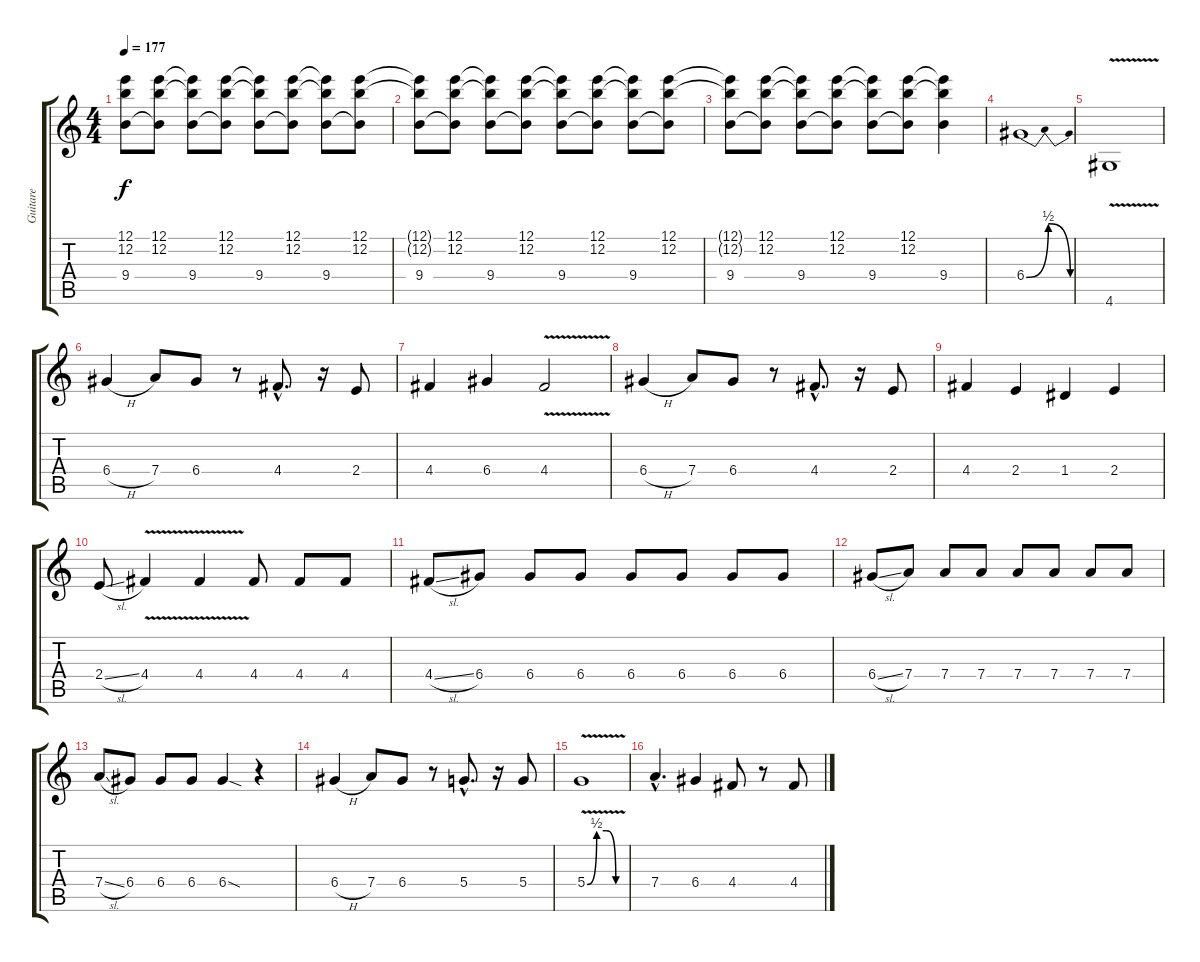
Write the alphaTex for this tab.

\track ("Guitare" "Guitare") {instrument overdrivenguitar}
\staff {score tabs}
\tuning (E4 B3 G3 D3 A2 E2) {hide}
\ts (4 4)
\tempo 177
\clef g2
\ks c
(12.1{t} 12.2{t} 9.4).8{dy f} (12.1 12.2 9.4{t}).8 (12.1{t} 12.2{t} 9.4).8 (12.1 12.2 9.4{t}).8 (12.1{t} 12.2{t} 9.4).8 (12.1 12.2 9.4{t}).8 (12.1{t} 12.2{t} 9.4).8 (12.1 12.2 9.4{t}).8 |
(12.1{t} 12.2{t} 9.4).8 (12.1 12.2 9.4{t}).8 (12.1{t} 12.2{t} 9.4).8 (12.1 12.2 9.4{t}).8 (12.1{t} 12.2{t} 9.4).8 (12.1 12.2 9.4{t}).8 (12.1{t} 12.2{t} 9.4).8 (12.1 12.2 9.4{t}).8 |
(12.1{t} 12.2{t} 9.4).8 (12.1 12.2 9.4{t}).8 (12.1{t} 12.2{t} 9.4).8 (12.1 12.2 9.4{t}).8 (12.1{t} 12.2{t} 9.4).8 (12.1 12.2 9.4{t}).8 (12.1{t} 12.2{t} 9.4).4 |
6.4{be (bendrelease 0 0 30 2 50 2 60 0)}.1 |
4.6{v}.1 |
6.4{h}.4 7.4.8 6.4.8 r.8 4.4{hac}.8{d} r.16 2.4.8 |
4.4.4 6.4.4 4.4{v}.2 |
6.4{h}.4 7.4.8 6.4.8 r.8 4.4{hac}.8{d} r.16 2.4.8 |
4.4.4 2.4.4 1.4.4 2.4.4 |
2.4{sl}.8 4.4{v}.4 4.4{v}.4 4.4.8 4.4.8 4.4.8 |
4.4{sl}.8 6.4.8 6.4.8 6.4.8 6.4.8 6.4.8 6.4.8 6.4.8 |
6.4{sl}.8 7.4.8 7.4.8 7.4.8 7.4.8 7.4.8 7.4.8 7.4.8 |
7.4{sl}.8 6.4.8 6.4.8 6.4.8 6.4{sod}.4 r.4 |
6.4{h}.4 7.4.8 6.4.8 r.8 5.4{hac}.8{d} r.16 5.4.8 |
5.4{be (custom 0 0 15 2 30 2 45 0 60 0) v}.1 |
7.4{hac}.4{d} 6.4.4 4.4.8 r.8 4.4.8
